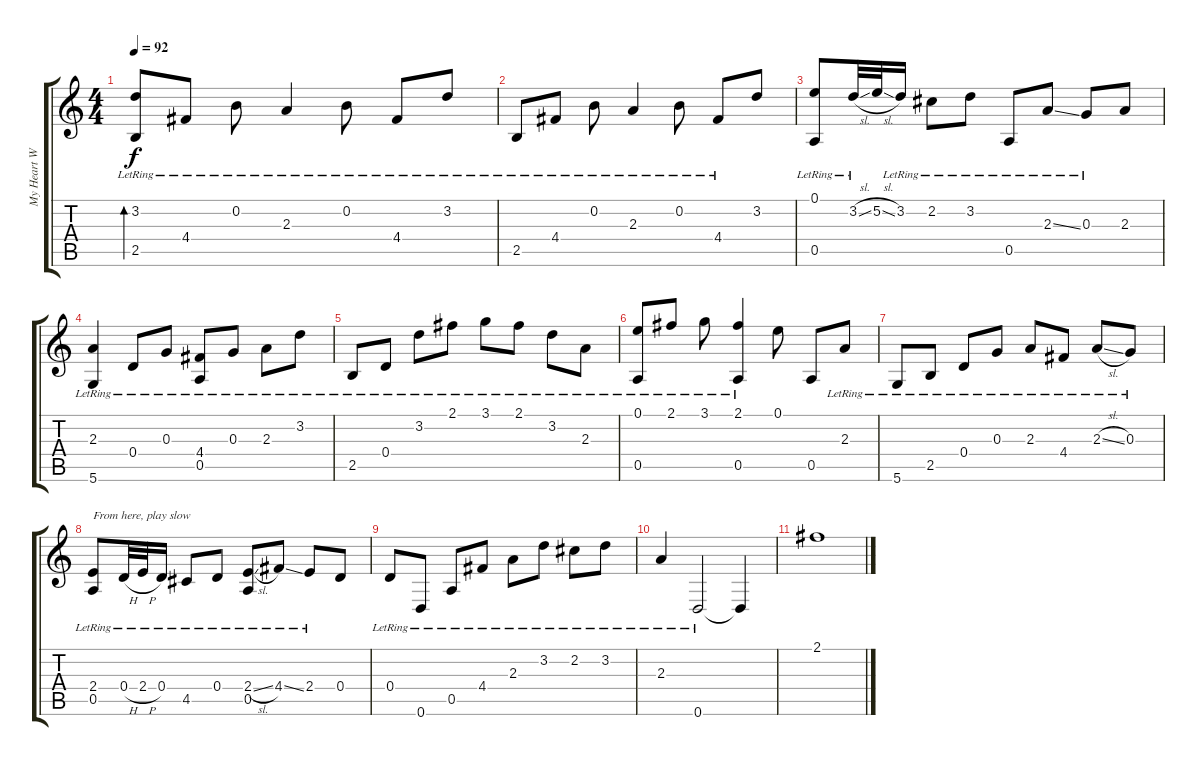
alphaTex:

\track ("My Heart Will Go On" "My Heart W") {instrument acousticguitarsteel}
\staff {score tabs}
\tuning (E4 B3 G3 D3 A2 D2) {hide}
\ts (4 4)
\tempo 92
\clef g2
\ks c
(3.2{lr} 2.5{lr}).8{bd 480 dy f} 4.4{lr}.8 0.2{lr}.8 2.3{lr}.4 0.2{lr}.8 4.4{lr}.8 3.2{lr}.8 |
2.5{lr}.8 4.4{lr}.8 0.2{lr}.8 2.3{lr}.4 0.2{lr}.8 4.4{lr}.8 3.2.8 |
(0.1 0.5{lr}).8 3.2{sl lr}.32 5.2{sl}.32 3.2{lr}.16 2.2{lr}.8 3.2{lr}.8 0.5{lr}.8 2.3{ss lr}.8 0.3{lr}.8 2.3.8 |
(2.3{lr} 5.6{lr}).4 0.4{lr}.8 0.3{lr}.8 (4.4{lr} 0.5{lr}).8 0.3{lr}.8 2.3{lr}.8 3.2{lr}.8 |
2.5{lr}.8 0.4{lr}.8 3.2{lr}.8 2.1{lr}.8 3.1{lr}.8 2.1{lr}.8 3.2{lr}.8 2.3{lr}.8 |
(0.1{lr} 0.5{lr}).8 2.1{lr}.8 3.1{lr}.8 (2.1{lr} 0.5{lr}).4 0.1.8 0.5.8 2.3{lr}.8 |
5.6{lr}.8 2.5{lr}.8 0.4{lr}.8 0.3{lr}.8 2.3{lr}.8 4.4{lr}.8 2.3{sl lr}.8 0.3{lr}.8 |
(2.4{lr} 0.5{lr}).8{txt "From here, play slow"} 0.4{h lr}.32 2.4{h lr}.32 0.4{lr}.16 4.5{lr}.8 0.4{lr}.8 (2.4{sl lr} 0.5{lr}).8 4.4{ss lr}.8 2.4{lr}.8 0.4.8 |
0.4{lr}.8 0.6{lr}.8 0.5{lr}.8 4.4{lr}.8 2.3{lr}.8 3.2{lr}.8 2.2{lr}.8 3.2{lr}.8 |
2.3{lr}.4 0.6{lr}.2 0.6{t}.4 |
2.1.1
